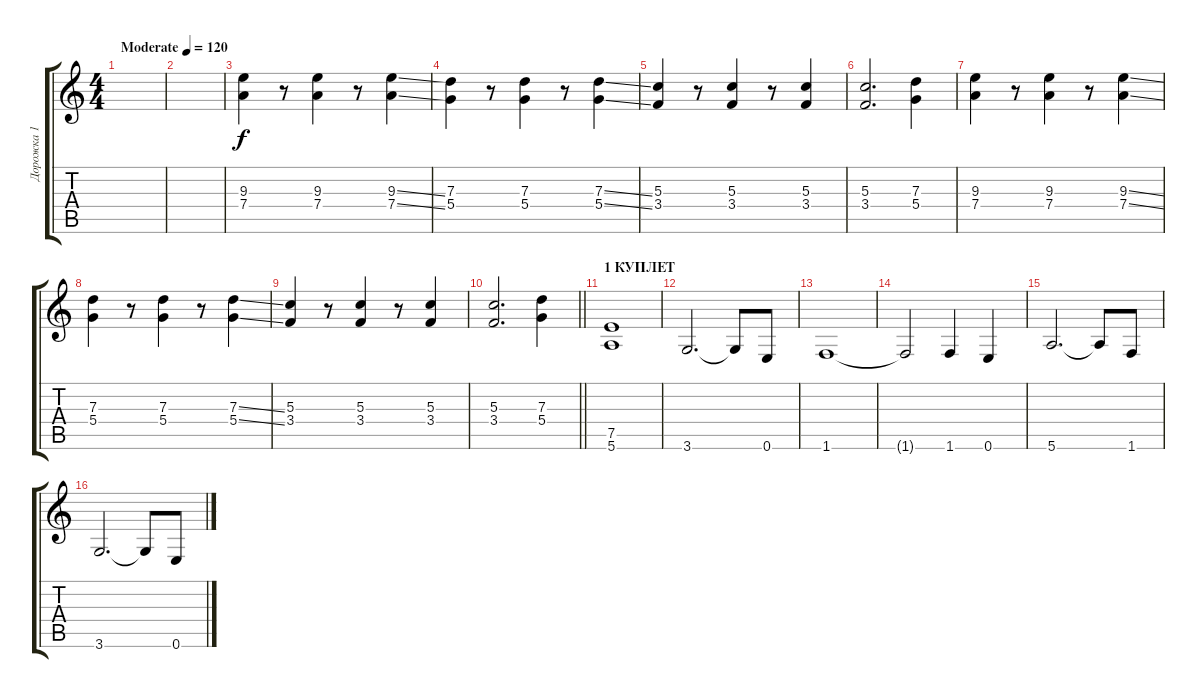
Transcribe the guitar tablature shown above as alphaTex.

\track ("Дорожка 1" "Дорожка 1") {instrument electricbassfinger}
\staff {score tabs}
\tuning (E4 B3 G3 D3 A2 E2) {hide}
\ts (4 4)
\tempo (120 "Moderate")
\clef g2
\ks c
|
|
(9.3 7.4).4 r.8 (9.3 7.4).4 r.8 (9.3{ss} 7.4{ss}).4 |
(7.3 5.4).4 r.8 (7.3 5.4).4 r.8 (7.3{ss} 5.4{ss}).4 |
(5.3 3.4).4 r.8 (5.3 3.4).4 r.8 (5.3 3.4).4 |
(5.3 3.4).2{d} (7.3 5.4).4 |
(9.3 7.4).4 r.8 (9.3 7.4).4 r.8 (9.3{ss} 7.4{ss}).4 |
(7.3 5.4).4 r.8 (7.3 5.4).4 r.8 (7.3{ss} 5.4{ss}).4 |
(5.3 3.4).4 r.8 (5.3 3.4).4 r.8 (5.3 3.4).4 |
\barLineRight lightlight
(5.3 3.4).2{d} (7.3 5.4).4 |
\section ("" "1 КУПЛЕТ")
(7.5 5.6).1 |
3.6.2{d} 3.6{t}.8 0.6.8 |
1.6.1 |
1.6{t}.2 1.6.4 0.6.4 |
5.6.2{d} 5.6{t}.8 1.6.8 |
3.6.2{d} 3.6{t}.8 0.6.8
